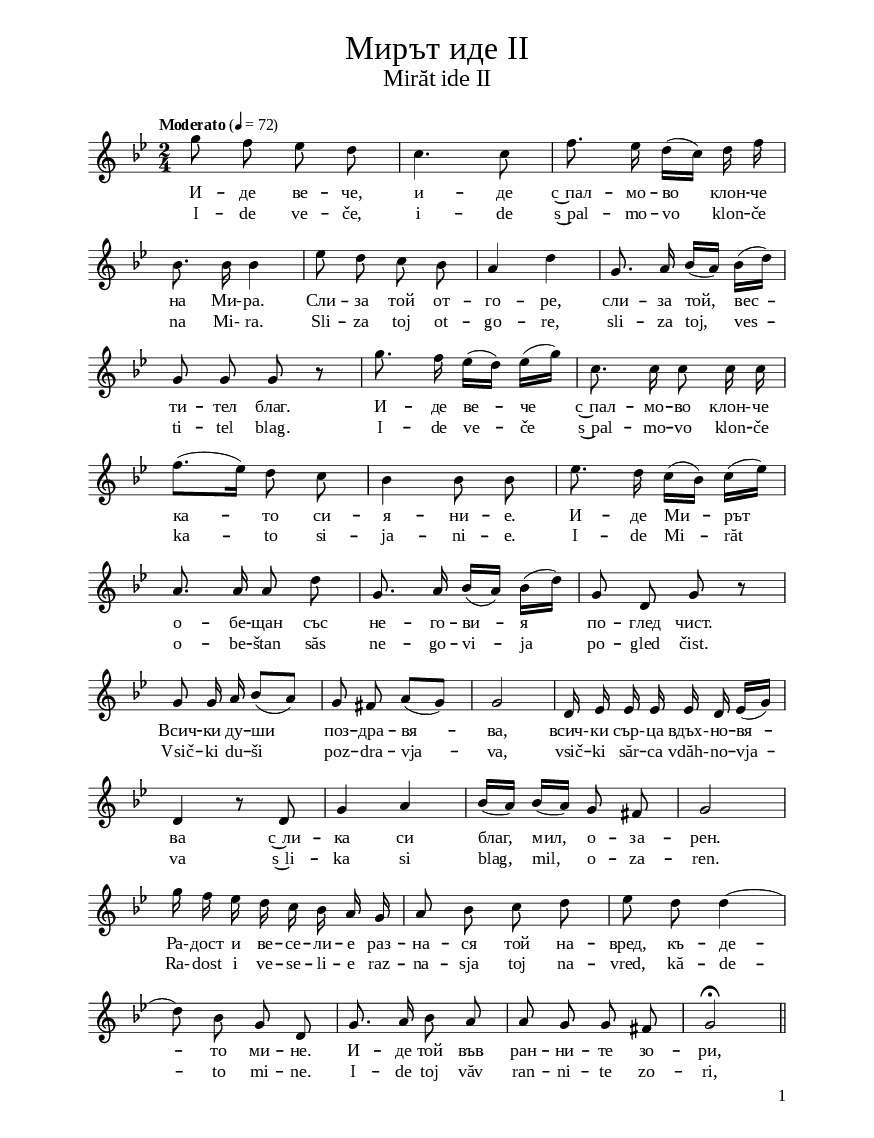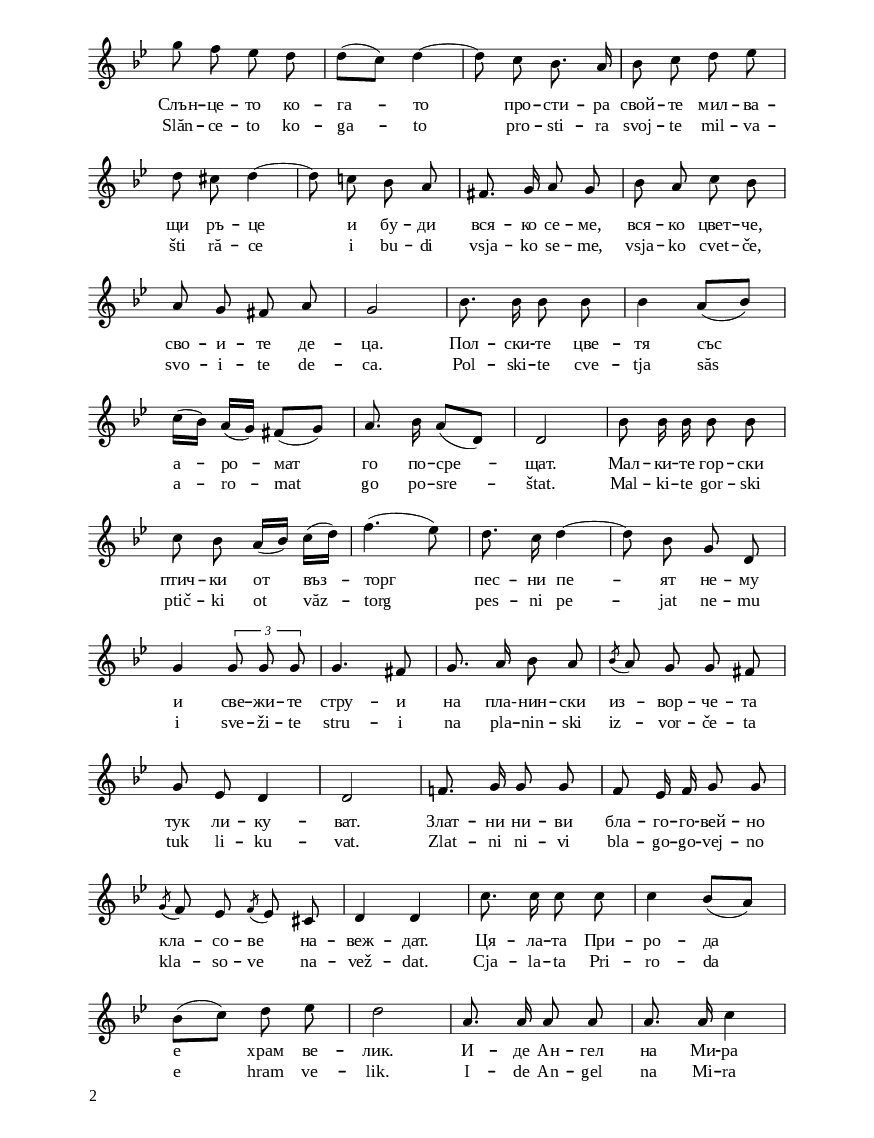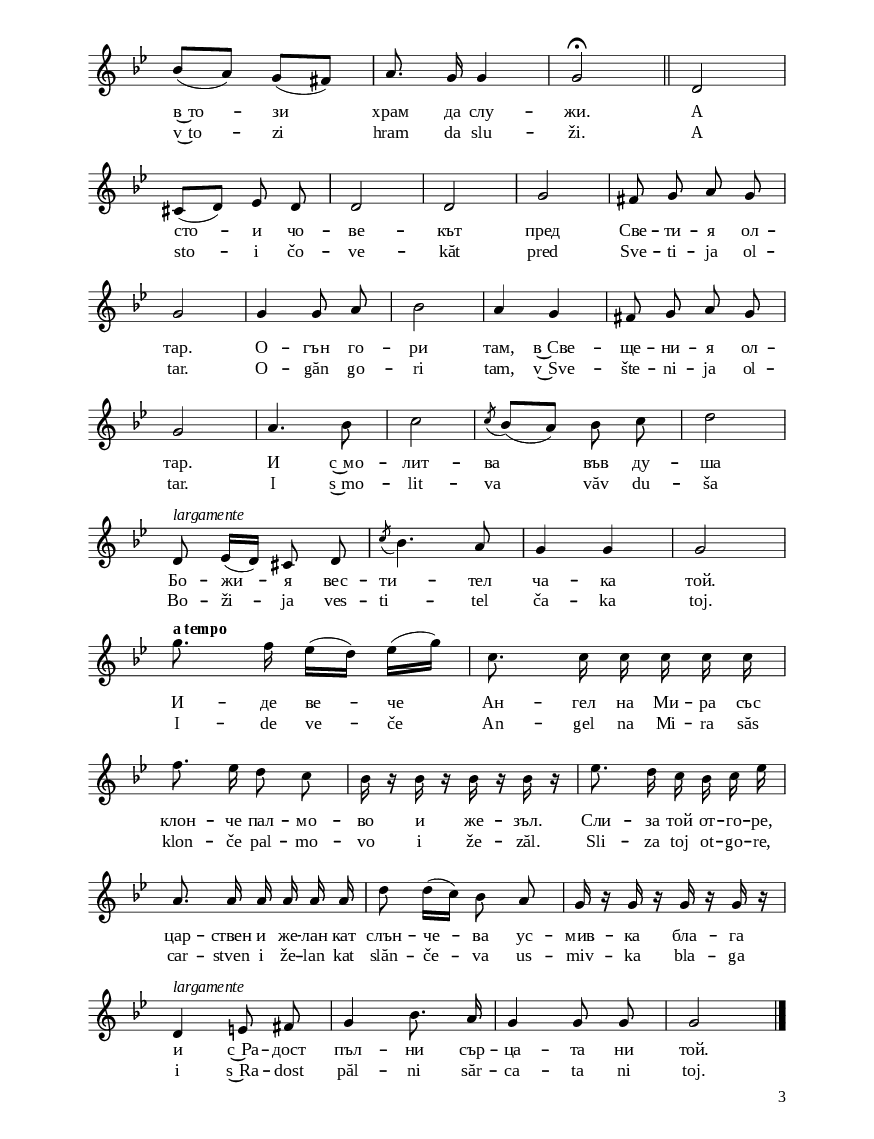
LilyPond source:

\version "2.24.1"

% include paper part and global functions
\include "include/globals.ily"

\bookpart {
  \label #'ref158
  \tocItem \markup "Мирът иде II – Mirăt ide II"
  \include "include/bookpart-paper.ily"
  \score {
    \include "include/score-layout.ily"

    \new Voice \relative c' {
      \clef treble
      \key g \minor
      \time 2/4
      \tempoFunc "Moderato" 4 "72"
      \autoBeamOff
      g''8 f ees d | \noBreak
      c4. c8 | \noBreak
      f8. ees16 d([c]) d f | \break

      bes,8. bes16 bes4 | \noBreak
      ees8 d c bes | \noBreak
      a4 d | \noBreak
      g,8. a16 bes([a]) bes ([d]) | \break

      g,8 g g r | \noBreak
      g'8. f16 ees([d]) ees([g]) | \noBreak
      c,8. c16 c8 c16 c | \break

      f8.([ees16]) d8 c | \noBreak
      bes4 bes8 bes | \noBreak
      ees8. d16 c([bes]) c([ees]) | \break

      a,8. a16 a8 d | \noBreak
      g,8. a16 bes([a]) bes([d]) | \noBreak
      g,8 d g r | \break

      g8 g16 a bes8([a]) | \noBreak
      g fis a([g]) | \noBreak
      g2 | \noBreak
      d16 ees ees ees ees d ees([g]) | \break

      d4 r8 d | \noBreak
      g4 a | \noBreak
      bes16 ([a]) bes ([a]) g8 fis | \noBreak
      g2 | \break

      g'16 f ees d c bes a g | \noBreak
      a8 bes c d | \noBreak
      ees d d4~ | \break

      d8 bes g d | \noBreak
      g8. a16 bes8 a | \noBreak
      a g g fis | \noBreak
      g2\fermata | \bar "||" \break

      g'8 f ees d | \noBreak
      d([c]) d4~ | \noBreak
      d8 c bes8. a16 | \noBreak
      bes8 c d ees | \break

      d cis d4~ | \noBreak
      d8 c! bes a | \noBreak
      fis8. g16 a8 g | \noBreak
      bes a c bes | \break

      a g fis a | \noBreak
      g2 | \noBreak
      bes8. bes16 bes8 bes | \noBreak
      bes4 a8([bes]) | \break

      c16([bes]) a([g]) fis8([g]) | \noBreak
      a8. bes16 a8([d,]) | \noBreak
      d2 | \noBreak
      bes'8 bes16 bes bes8 bes | \break

      c bes a16([bes]) c([d]) | \noBreak
      f4.(ees8) | \noBreak
      d8. c16 d4~ | \noBreak
      d8 bes g d | \break

      g4 \times 2/3 { g8 g g }  | \noBreak
      g4. fis8 | \noBreak
      g8. a16 bes8 a | \noBreak
      \acciaccatura { bes } a g g fis | \break

      g ees d4 | \noBreak
      d2 | \noBreak
      f!8. g16 g8 g | \noBreak
      f ees16 f g8 g | \break

      \acciaccatura { g } f ees \acciaccatura { f } ees  cis | \noBreak
      d4 d | \noBreak
      c'8. c16 c8 c | \noBreak
      c4 bes8([a]) | \break

      bes([c]) d ees | \noBreak
      d2 | \noBreak
      a8. a16 a8 a | \noBreak
      a8. a16 c4 | \break

      bes8([a]) g([fis]) | \noBreak
      a8. g16 g4
      g2\fermata \bar "||" | \noBreak
      d2 \break

      cis8([d]) ees d | \noBreak
      d2 | \noBreak
      d | \noBreak
      g | \noBreak
      fis8 g a g | \break

      g2 | \noBreak
      g4 g8 a | \noBreak
      bes2 | \noBreak
      a4 g | \noBreak
      fis8 g a g | \break

      g2 | \noBreak
      a4. bes8 | \noBreak
      c2 | \noBreak
      \acciaccatura { c8 } bes([a]) bes c | \noBreak
      d2 | \break

      d,8^\markup{ \italic { largamente } } ees16([d]) cis8 d | \noBreak
      \acciaccatura { c' } bes4. a8 | \noBreak
      g4 g | \noBreak
      g2 | \break

      \tempo "a tempo" g'8. f16 ees([d]) ees([g]) | \noBreak
      c,8. c16 c c c c | \break

      f8. ees16 d8 c | \noBreak
      bes16 r bes r bes r bes r | \noBreak
      ees8. d16 c bes c ees | \break

      a,8. a16 a a a a | \noBreak
      d8 d16([c]) bes8 a | \noBreak
      g16 r g r g r g r | \break

      d4^\markup{ \italic { largamente } } e8 fis | \noBreak
      g4 bes8. a16 | \noBreak
      g4 g8 g | \noBreak
      g2 \bar "|."
    }

    \addlyrics {
      И -- де ве -- че, | и -- де | "с~пал" -- мо -- во клон -- че |
      на "Ми-" -- ра. | Сли -- за той от -- | го -- ре, | сли -- за той, вес -- |
      ти -- тел благ. | И -- де ве -- че | "с~пал" -- мо -- во "клон-" -- че |
      ка -- то си -- | я -- ни -- е. | И -- де Ми -- рът |
      о -- бе -- щан със | не -- го -- ви -- я | по -- глед чист. |
      Всич -- ки ду -- ши | поз -- дра -- вя -- | ва, | "всич-" -- ки "сър-" -- ца "вдъх-" -- но -- вя -- |
      ва "с~ли" -- | ка си | благ, мил, о -- за -- | рен. |
      "Ра-" -- дост и ве -- се -- ли -- е раз -- | на -- ся той на -- | вред, къ -- де --
      то ми -- не. | И -- де той във  | ран -- ни -- те зо -- | ри, |
      Слън -- це -- то ко -- | га -- то про -- сти -- ра свой -- те мил -- ва -- |
      щи ръ -- це и бу -- ди | вся -- ко се -- ме, | вся -- ко цвет -- че, |
      сво -- и -- те де -- | ца. Пол -- ски -- те цве -- | тя със |
      а -- ро -- мат | го по -- сре -- | щат. Мал -- ки -- те гор -- ски |
      птич -- ки от въз -- | торг | пес -- ни пе -- ят не -- му |
      и све -- жи -- те | стру -- и | на "пла-" -- нин -- ски | из -- вор -- че -- та |
      тук ли -- ку -- | ват. | Злат -- ни ни -- ви | бла -- го -- го -- вей -- но |
      кла -- со -- ве на -- | веж -- дат. | Ця -- ла -- та При -- | ро -- да |
      е храм ве -- | лик. | И -- де Ан -- гел | на Ми -- ра |
      "в~то" -- зи | храм да слу -- | жи. | А |
      сто -- и чо -- | ве -- | кът | пред | Све -- ти -- я ол -- |
      тар. | О -- гън го -- | ри | там, "в~Све" -- | ще -- ни -- я ол -- |
      тар. | И "с~мо" -- | лит -- | ва във ду -- | ша |
      Бо -- жи -- я вес -- | ти -- тел | ча -- ка | той. |
      И -- де ве -- че | Ан -- гел на Ми -- ра със |
      клон -- че пал -- мо -- | во и же -- зъл. | Сли -- за той от -- го -- ре, |
      цар -- ствен и же -- лан кат | слън -- че -- ва ус -- | мив -- ка бла -- га |
      и "с~Ра" -- дост | пъл -- ни сър -- | ца -- та ни той. |
    }

 \addlyrics {
      I -- de ve -- če, | i -- de | "s~pal" -- mo -- vo klon -- če |
      na "Mi-" ra. | Sli -- za toj ot -- | go -- re, | sli -- za toj, ves -- |
      ti -- tel blag. | I -- de ve -- če | "s~pal" -- mo -- vo klon -- če |
      ka -- to si -- | ja -- ni -- e. | I -- de Mi -- răt |
      o -- be -- štan săs | ne -- go -- vi -- ja | po -- gled čist. |
      Vsič -- ki du -- ši | poz -- dra -- vja -- | va, | vsič -- ki săr -- ca "vdăh-" -- no -- vja -- |
      va "s~li" -- | ka si | blag, mil, o -- za -- | ren. |
      "Ra-" -- dost i ve -- se -- li -- e raz -- | na -- sja toj na -- | vred, kă -- de --
      to mi -- ne. | I -- de toj văv  | ran -- ni -- te zo -- | ri, |
      Slăn -- ce -- to ko -- | ga -- to pro -- sti -- ra svoj -- te mil -- va -- |
      šti ră -- ce i bu -- di | vsja -- ko se -- me, | vsja -- ko cvet -- če, |
      svo -- i -- te de -- | ca. Pol -- ski -- te cve -- | tja săs |
      a -- ro -- mat | go po -- sre -- | štat. Mal -- ki -- te gor -- ski |
      ptič -- ki ot văz -- | torg | pes -- ni pe -- jat ne -- mu |
      i sve -- ži -- te | stru -- i | na pla -- nin -- ski | iz -- vor -- če -- ta |
      tuk li -- ku -- | vat. | Zlat -- ni ni -- vi | bla -- go -- go -- vej -- no |
      kla -- so -- ve na -- | vež -- dat. | Cja -- la -- ta Pri -- | ro -- da |
      e hram ve -- | lik. | I -- de An -- gel | na Mi -- ra |
      "v~to" -- zi | hram da slu -- | ži. | A |
      sto -- i čo -- | ve -- | kăt | pred | Sve -- ti -- ja ol -- |
      tar. | O -- găn go -- | ri | tam, "v~Sve" -- | šte -- ni -- ja ol -- |
      tar. | I "s~mo" -- | lit -- | va văv du -- | ša |
      Bo -- ži -- ja ves -- | ti -- tel | ča -- ka | toj. |
      I -- de ve -- če | An -- gel na Mi -- ra săs |
      klon -- če pal -- mo -- | vo i že -- zăl. | Sli -- za toj ot -- go -- re, |
      car -- stven i že -- lan kat | slăn -- če -- va us -- | miv -- ka bla -- ga |
      i "s~Ra" -- dost | păl -- ni săr -- | ca -- ta ni toj. |
    }
    \header {
      title = \titleFunc "Мирът иде II" "Mirăt ide II"
    }

    \midi{}

  } % score
  %\markup \dc-two "D.C." "con repitione"

  \pageBreak

  % include foreign translation(s) of the song
  \version "2.24.1"

\markup \fill-line { \fontsize #deTitleFontSize "Der Frieden kommt" }
\markup \null
\markup \null
\markup \fontsize #deCoupletFontSize {
    \hspace #5
    \override #`(baseline-skip . ,deCoupletBaselineSkip)
  \column {

 \line { " "Er kommt schon, er kommt, mit dem Palmzweigchen des Friedens. }

 \line { " "Er kommt von oben herab, er kommt herab, der gütige Bote. }

 \line { " "Er kommt mit dem Palmzweigchen, }

 \line { " "wie ein Schein. }

 \line { " "Er kommt, der versprochene Frieden }

 \line { " "mit seinem reinen Blick. }

  \line { " "}

 \line { " "Er begrüßt alle Seelen, }

 \line { " "inspiriert alle Herzen }

 \line { " "mit seinem gütigen, lieben, erleuchteten Antlitz. }

 \line { " "Freude und Wonne verbreitet er überall, }

 \line { " "wo er vorbeiläuft. }

 \line { " "Er kommt in der frühen Morgenröte, }

 \line { " "wenn die Sonne ihre streichelnden Hände ausstreckt }

 \line { " "und jeden Samen, jede Blume – ihre Kinder – erweckt. }

 \line { " "Die Feldblumen heißen ihn mit einem Duft willkommen. }
  \line { " "}

 \line { " "Die kleinen Waldvögel }

 \line { " "singen ihm Lieder vor Begeisterung, }

 \line { " "und die frischen Wasserstrahlen der kleinen Gebirgsquellen jauchzen. }

 \line { " "Goldene Felder neigen ehrfurchtsvoll Weizenähren. }

 \line { " "Die ganze Natur ist ein großer Tempel. }

 \line { " "Es kommt ein Engel des Friedens, um in diesem Tempel zu dienen. }
  \line { " "}

 \line { " "Und der Mensch steht vor dem heiligen Altar. }

 \line { " "Das Feuer brennt dort auf dem heiligen Altar. }

 \line { " "Und mit einem Gebet in der Seele erwartet er }

 \line { " "den göttlichen Boten. }
  \line { " "}

 \line { " "Es kommt schon der Engel des Friedens }

 \line { " "mit einem Palmzweigchen und mit dem Zepter. }

 \line { " "Er kommt von oben herab }

 \line { " "majestätisch und erwünscht, }

 \line { " "wie ein gütiges Sonnenlächeln }

 \line { " "und mit Freude erfüllt er unsere Herzen. }

  }
}


} % bookpart
